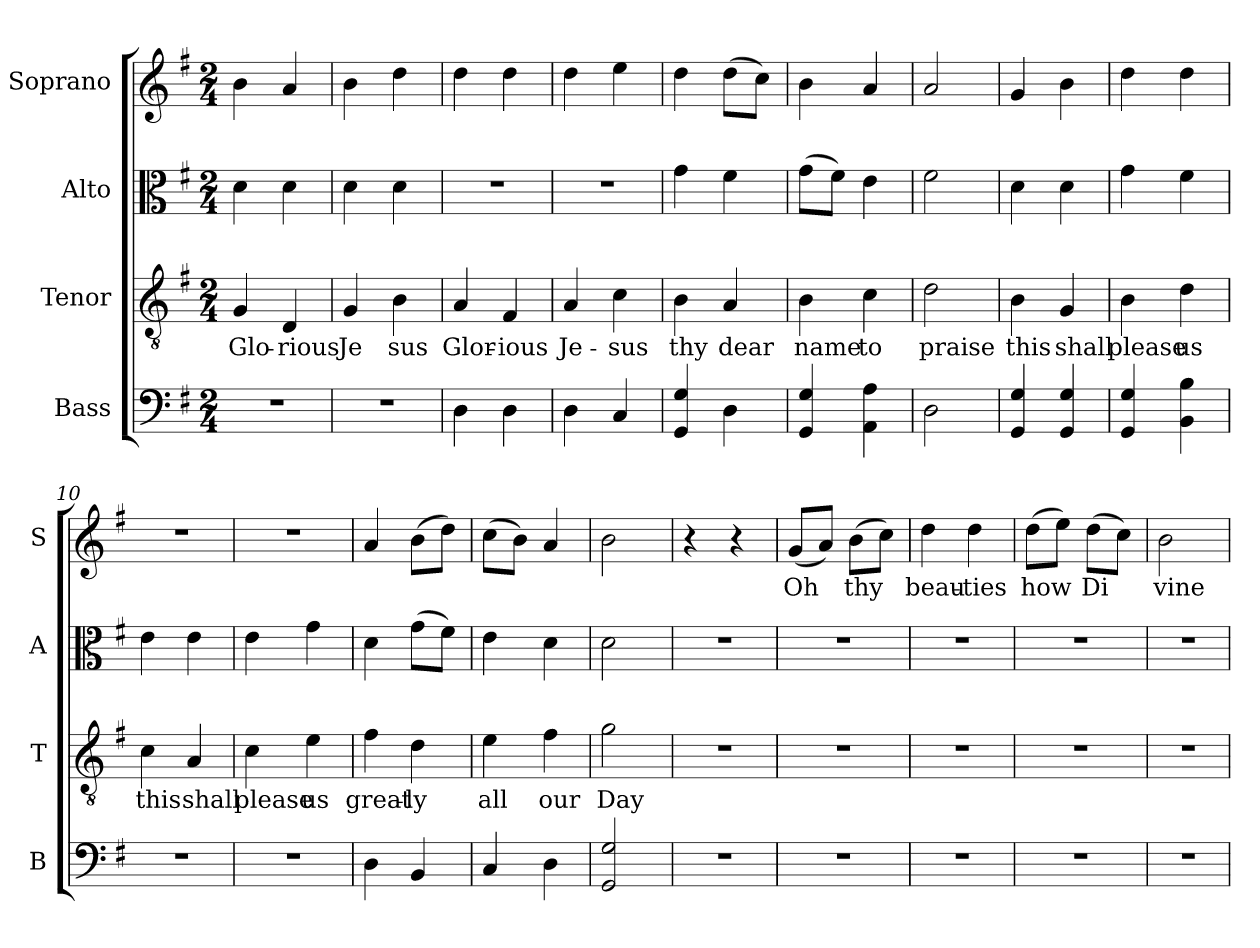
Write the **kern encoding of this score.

**kern	**kern	**text	**kern	**kern	**text
*part4	*part3	*part3	*part2	*part1	*part1
*staff4	*staff3	*staff3	*staff2	*staff1	*staff1
*I"Bass	*I"Tenor	*	*I"Alto	*I"Soprano	*
*I'B	*I'T	*	*I'A	*I'S	*
*clefF4	*clefGv2	*	*clefC3	*clefG2	*
*k[f#]	*k[f#]	*	*k[f#]	*k[f#]	*
*G:	*G:	*	*G:	*G:	*
*M2/4	*M2/4	*	*M2/4	*M2/4	*
=1	=1	=1	=1	=1	=1
2r	4G/	Glo-	4d\	4b\	.
.	4D/	-rious	4d\	4a/	.
=2	=2	=2	=2	=2	=2
2r	4G/	Je	4d\	4b\	.
.	4B\	sus	4d\	4dd\	.
=3	=3	=3	=3	=3	=3
4D\	4A/	Glor-	2r	4dd\	.
4D\	4F#/	-ious	.	4dd\	.
=4	=4	=4	=4	=4	=4
4D\	4A/	Je-	2r	4dd\	.
4C/	4c\	-sus	.	4ee\	.
=5	=5	=5	=5	=5	=5
4GG/ 4G/	4B\	thy	4g\	4dd\	.
4D\	4A/	dear	4f#\	(8dd\L	.
.	.	.	.	8cc\J)	.
=6	=6	=6	=6	=6	=6
4GG/ 4G/	4B\	name	(8g\L	4b\	.
.	.	.	8f#\J)	.	.
4AA\ 4A\	4c\	to	4e\	4a/	.
=7	=7	=7	=7	=7	=7
2D\	2d\	praise	2f#\	2a/	.
=8	=8	=8	=8	=8	=8
4GG/ 4G/	4B\	this	4d\	4g/	.
4GG/ 4G/	4G/	shall	4d\	4b\	.
!!LO:LB:g=z
=9	=9	=9	=9	=9	=9
4GG/ 4G/	4B\	please	4g\	4dd\	.
4BB\ 4B\	4d\	us	4f#\	4dd\	.
=10	=10	=10	=10	=10	=10
2r	4c\	this	4e\	2r	.
.	4A/	shall	4e\	.	.
=11	=11	=11	=11	=11	=11
2r	4c\	please	4e\	2r	.
.	4e\	us	4g\	.	.
=12	=12	=12	=12	=12	=12
4D\	4f#\	great-	4d\	4a/	.
4BB/	4d\	-ly	(8g\L	(8b\L	.
.	.	.	8f#\J)	8dd\J)	.
=13	=13	=13	=13	=13	=13
4C/	4e\	all	4e\	(8cc\L	.
.	.	.	.	8b\J)	.
4D\	4f#\	our	4d\	4a/	.
=14	=14	=14	=14	=14	=14
2GG/ 2G/	2g\	Day	2d\	2b\	.
=15	=15	=15	=15	=15	=15
2r	2r	.	2r	4r	.
.	.	.	.	4r	.
=16	=16	=16	=16	=16	=16
2r	2r	.	2r	(8g/L	Oh
.	.	.	.	8a/J)	.
.	.	.	.	(8b\L	thy
.	.	.	.	8cc\J)	.
!!LO:LB:g=z
=17	=17	=17	=17	=17	=17
2r	2r	.	2r	4dd\	beau-
.	.	.	.	4dd\	-ties
=18	=18	=18	=18	=18	=18
2r	2r	.	2r	(8dd\L	how
.	.	.	.	8ee\J)	.
.	.	.	.	(8dd\L	Di
.	.	.	.	8cc\J)	.
=19	=19	=19	=19	=19	=19
2r	2r	.	2r	2b\	vine
=	=	=	=	=	=
*-	*-	*-	*-	*-	*-
